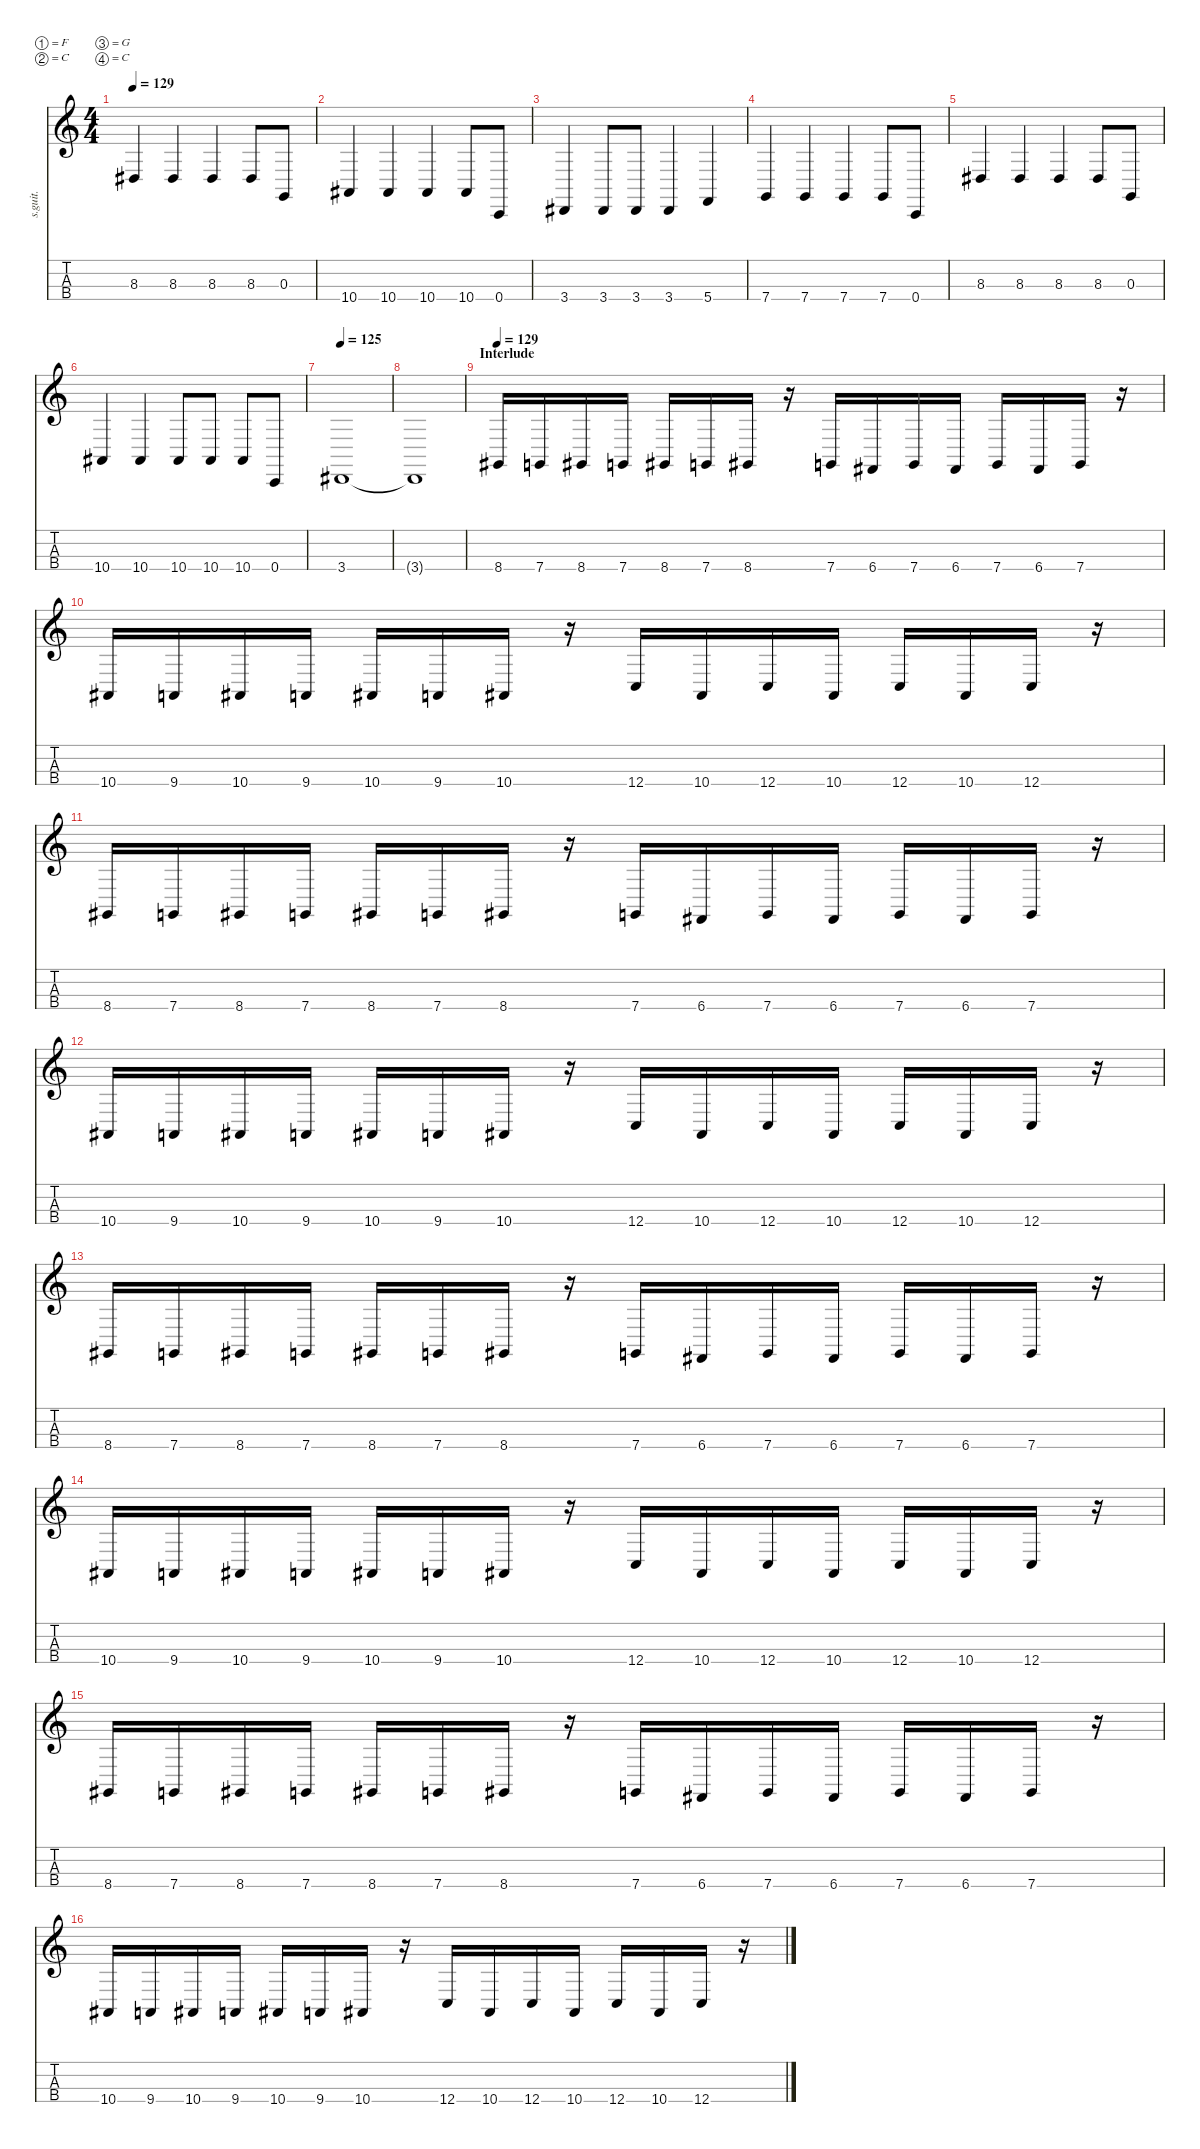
\defaultSystemsLayout 4
\hideDynamics
\bracketExtendMode nobrackets
\track ("Shavo Odadjian" "s.guit.") {instrument electricbasspick}
\staff {score tabs}
\tuning (F2 C2 G1 C1)
\ts (4 4)
\tempo 129
\clef g2
\ks c
8.3{acc #}.4{lyrics (0 "") lyrics (1 "") lyrics (2 "") lyrics (3 "") lyrics (4 "") dy f} 8.3{acc #}.4{lyrics (0 "") lyrics (1 "") lyrics (2 "") lyrics (3 "") lyrics (4 "")} 8.3{acc #}.4{lyrics (0 "") lyrics (1 "") lyrics (2 "") lyrics (3 "") lyrics (4 "")} 8.3{acc #}.8{lyrics (0 "") lyrics (1 "") lyrics (2 "") lyrics (3 "") lyrics (4 "")} 0.3.8{lyrics (0 "") lyrics (1 "") lyrics (2 "") lyrics (3 "") lyrics (4 "")} |
10.4{acc #}.4{lyrics (0 "") lyrics (1 "") lyrics (2 "") lyrics (3 "") lyrics (4 "")} 10.4{acc #}.4{lyrics (0 "") lyrics (1 "") lyrics (2 "") lyrics (3 "") lyrics (4 "")} 10.4{acc #}.4{lyrics (0 "") lyrics (1 "") lyrics (2 "") lyrics (3 "") lyrics (4 "")} 10.4{acc #}.8{lyrics (0 "") lyrics (1 "") lyrics (2 "") lyrics (3 "") lyrics (4 "")} 0.4.8{lyrics (0 "") lyrics (1 "") lyrics (2 "") lyrics (3 "") lyrics (4 "")} |
3.4{acc #}.4{lyrics (0 "") lyrics (1 "") lyrics (2 "") lyrics (3 "") lyrics (4 "")} 3.4{acc #}.8{lyrics (0 "") lyrics (1 "") lyrics (2 "") lyrics (3 "") lyrics (4 "")} 3.4{acc #}.8{lyrics (0 "") lyrics (1 "") lyrics (2 "") lyrics (3 "") lyrics (4 "")} 3.4{acc #}.4{lyrics (0 "") lyrics (1 "") lyrics (2 "") lyrics (3 "") lyrics (4 "")} 5.4.4{lyrics (0 "") lyrics (1 "") lyrics (2 "") lyrics (3 "") lyrics (4 "")} |
7.4.4{lyrics (0 "") lyrics (1 "") lyrics (2 "") lyrics (3 "") lyrics (4 "")} 7.4.4{lyrics (0 "") lyrics (1 "") lyrics (2 "") lyrics (3 "") lyrics (4 "")} 7.4.4{lyrics (0 "") lyrics (1 "") lyrics (2 "") lyrics (3 "") lyrics (4 "")} 7.4.8{lyrics (0 "") lyrics (1 "") lyrics (2 "") lyrics (3 "") lyrics (4 "")} 0.4.8{lyrics (0 "") lyrics (1 "") lyrics (2 "") lyrics (3 "") lyrics (4 "")} |
8.3{acc #}.4{lyrics (0 "") lyrics (1 "") lyrics (2 "") lyrics (3 "") lyrics (4 "")} 8.3{acc #}.4{lyrics (0 "") lyrics (1 "") lyrics (2 "") lyrics (3 "") lyrics (4 "")} 8.3{acc #}.4{lyrics (0 "") lyrics (1 "") lyrics (2 "") lyrics (3 "") lyrics (4 "")} 8.3{acc #}.8{lyrics (0 "") lyrics (1 "") lyrics (2 "") lyrics (3 "") lyrics (4 "")} 0.3.8{lyrics (0 "") lyrics (1 "") lyrics (2 "") lyrics (3 "") lyrics (4 "")} |
10.4{acc #}.4{lyrics (0 "") lyrics (1 "") lyrics (2 "") lyrics (3 "") lyrics (4 "")} 10.4{acc #}.4{lyrics (0 "") lyrics (1 "") lyrics (2 "") lyrics (3 "") lyrics (4 "")} 10.4{acc #}.8{lyrics (0 "") lyrics (1 "") lyrics (2 "") lyrics (3 "") lyrics (4 "")} 10.4{acc #}.8{lyrics (0 "") lyrics (1 "") lyrics (2 "") lyrics (3 "") lyrics (4 "")} 10.4{acc #}.8{lyrics (0 "") lyrics (1 "") lyrics (2 "") lyrics (3 "") lyrics (4 "")} 0.4.8{lyrics (0 "") lyrics (1 "") lyrics (2 "") lyrics (3 "") lyrics (4 "")} |
\tempo 125
3.4{acc #}.1{lyrics (0 "") lyrics (1 "") lyrics (2 "") lyrics (3 "") lyrics (4 "")} |
3.4{t acc #}.1{lyrics (0 "") lyrics (1 "") lyrics (2 "") lyrics (3 "") lyrics (4 "")} |
\section ("" "Interlude")
\tempo 129
8.4{acc #}.16{lyrics (0 "") lyrics (1 "") lyrics (2 "") lyrics (3 "") lyrics (4 "")} 7.4.16{lyrics (0 "") lyrics (1 "") lyrics (2 "") lyrics (3 "") lyrics (4 "")} 8.4{acc #}.16{lyrics (0 "") lyrics (1 "") lyrics (2 "") lyrics (3 "") lyrics (4 "")} 7.4.16{lyrics (0 "") lyrics (1 "") lyrics (2 "") lyrics (3 "") lyrics (4 "")} 8.4{acc #}.16{lyrics (0 "") lyrics (1 "") lyrics (2 "") lyrics (3 "") lyrics (4 "")} 7.4.16{lyrics (0 "") lyrics (1 "") lyrics (2 "") lyrics (3 "") lyrics (4 "")} 8.4{acc #}.16{lyrics (0 "") lyrics (1 "") lyrics (2 "") lyrics (3 "") lyrics (4 "")} r.16 7.4.16{lyrics (0 "") lyrics (1 "") lyrics (2 "") lyrics (3 "") lyrics (4 "")} 6.4{acc #}.16{lyrics (0 "") lyrics (1 "") lyrics (2 "") lyrics (3 "") lyrics (4 "")} 7.4.16{lyrics (0 "") lyrics (1 "") lyrics (2 "") lyrics (3 "") lyrics (4 "")} 6.4{acc #}.16{lyrics (0 "") lyrics (1 "") lyrics (2 "") lyrics (3 "") lyrics (4 "")} 7.4.16{lyrics (0 "") lyrics (1 "") lyrics (2 "") lyrics (3 "") lyrics (4 "")} 6.4{acc #}.16{lyrics (0 "") lyrics (1 "") lyrics (2 "") lyrics (3 "") lyrics (4 "")} 7.4.16{lyrics (0 "") lyrics (1 "") lyrics (2 "") lyrics (3 "") lyrics (4 "")} r.16 |
10.4{acc #}.16{lyrics (0 "") lyrics (1 "") lyrics (2 "") lyrics (3 "") lyrics (4 "")} 9.4.16{lyrics (0 "") lyrics (1 "") lyrics (2 "") lyrics (3 "") lyrics (4 "")} 10.4{acc #}.16{lyrics (0 "") lyrics (1 "") lyrics (2 "") lyrics (3 "") lyrics (4 "")} 9.4.16{lyrics (0 "") lyrics (1 "") lyrics (2 "") lyrics (3 "") lyrics (4 "")} 10.4{acc #}.16{lyrics (0 "") lyrics (1 "") lyrics (2 "") lyrics (3 "") lyrics (4 "")} 9.4.16{lyrics (0 "") lyrics (1 "") lyrics (2 "") lyrics (3 "") lyrics (4 "")} 10.4{acc #}.16{lyrics (0 "") lyrics (1 "") lyrics (2 "") lyrics (3 "") lyrics (4 "")} r.16 12.4.16{lyrics (0 "") lyrics (1 "") lyrics (2 "") lyrics (3 "") lyrics (4 "")} 10.4{acc #}.16{lyrics (0 "") lyrics (1 "") lyrics (2 "") lyrics (3 "") lyrics (4 "")} 12.4.16{lyrics (0 "") lyrics (1 "") lyrics (2 "") lyrics (3 "") lyrics (4 "")} 10.4{acc #}.16{lyrics (0 "") lyrics (1 "") lyrics (2 "") lyrics (3 "") lyrics (4 "")} 12.4.16{lyrics (0 "") lyrics (1 "") lyrics (2 "") lyrics (3 "") lyrics (4 "")} 10.4{acc #}.16{lyrics (0 "") lyrics (1 "") lyrics (2 "") lyrics (3 "") lyrics (4 "")} 12.4.16{lyrics (0 "") lyrics (1 "") lyrics (2 "") lyrics (3 "") lyrics (4 "")} r.16 |
8.4{acc #}.16{lyrics (0 "") lyrics (1 "") lyrics (2 "") lyrics (3 "") lyrics (4 "")} 7.4.16{lyrics (0 "") lyrics (1 "") lyrics (2 "") lyrics (3 "") lyrics (4 "")} 8.4{acc #}.16{lyrics (0 "") lyrics (1 "") lyrics (2 "") lyrics (3 "") lyrics (4 "")} 7.4.16{lyrics (0 "") lyrics (1 "") lyrics (2 "") lyrics (3 "") lyrics (4 "")} 8.4{acc #}.16{lyrics (0 "") lyrics (1 "") lyrics (2 "") lyrics (3 "") lyrics (4 "")} 7.4.16{lyrics (0 "") lyrics (1 "") lyrics (2 "") lyrics (3 "") lyrics (4 "")} 8.4{acc #}.16{lyrics (0 "") lyrics (1 "") lyrics (2 "") lyrics (3 "") lyrics (4 "")} r.16 7.4.16{lyrics (0 "") lyrics (1 "") lyrics (2 "") lyrics (3 "") lyrics (4 "")} 6.4{acc #}.16{lyrics (0 "") lyrics (1 "") lyrics (2 "") lyrics (3 "") lyrics (4 "")} 7.4.16{lyrics (0 "") lyrics (1 "") lyrics (2 "") lyrics (3 "") lyrics (4 "")} 6.4{acc #}.16{lyrics (0 "") lyrics (1 "") lyrics (2 "") lyrics (3 "") lyrics (4 "")} 7.4.16{lyrics (0 "") lyrics (1 "") lyrics (2 "") lyrics (3 "") lyrics (4 "")} 6.4{acc #}.16{lyrics (0 "") lyrics (1 "") lyrics (2 "") lyrics (3 "") lyrics (4 "")} 7.4.16{lyrics (0 "") lyrics (1 "") lyrics (2 "") lyrics (3 "") lyrics (4 "")} r.16 |
10.4{acc #}.16{lyrics (0 "") lyrics (1 "") lyrics (2 "") lyrics (3 "") lyrics (4 "")} 9.4.16{lyrics (0 "") lyrics (1 "") lyrics (2 "") lyrics (3 "") lyrics (4 "")} 10.4{acc #}.16{lyrics (0 "") lyrics (1 "") lyrics (2 "") lyrics (3 "") lyrics (4 "")} 9.4.16{lyrics (0 "") lyrics (1 "") lyrics (2 "") lyrics (3 "") lyrics (4 "")} 10.4{acc #}.16{lyrics (0 "") lyrics (1 "") lyrics (2 "") lyrics (3 "") lyrics (4 "")} 9.4.16{lyrics (0 "") lyrics (1 "") lyrics (2 "") lyrics (3 "") lyrics (4 "")} 10.4{acc #}.16{lyrics (0 "") lyrics (1 "") lyrics (2 "") lyrics (3 "") lyrics (4 "")} r.16 12.4.16{lyrics (0 "") lyrics (1 "") lyrics (2 "") lyrics (3 "") lyrics (4 "")} 10.4{acc #}.16{lyrics (0 "") lyrics (1 "") lyrics (2 "") lyrics (3 "") lyrics (4 "")} 12.4.16{lyrics (0 "") lyrics (1 "") lyrics (2 "") lyrics (3 "") lyrics (4 "")} 10.4{acc #}.16{lyrics (0 "") lyrics (1 "") lyrics (2 "") lyrics (3 "") lyrics (4 "")} 12.4.16{lyrics (0 "") lyrics (1 "") lyrics (2 "") lyrics (3 "") lyrics (4 "")} 10.4{acc #}.16{lyrics (0 "") lyrics (1 "") lyrics (2 "") lyrics (3 "") lyrics (4 "")} 12.4.16{lyrics (0 "") lyrics (1 "") lyrics (2 "") lyrics (3 "") lyrics (4 "")} r.16 |
8.4{acc #}.16{lyrics (0 "") lyrics (1 "") lyrics (2 "") lyrics (3 "") lyrics (4 "")} 7.4.16{lyrics (0 "") lyrics (1 "") lyrics (2 "") lyrics (3 "") lyrics (4 "")} 8.4{acc #}.16{lyrics (0 "") lyrics (1 "") lyrics (2 "") lyrics (3 "") lyrics (4 "")} 7.4.16{lyrics (0 "") lyrics (1 "") lyrics (2 "") lyrics (3 "") lyrics (4 "")} 8.4{acc #}.16{lyrics (0 "") lyrics (1 "") lyrics (2 "") lyrics (3 "") lyrics (4 "")} 7.4.16{lyrics (0 "") lyrics (1 "") lyrics (2 "") lyrics (3 "") lyrics (4 "")} 8.4{acc #}.16{lyrics (0 "") lyrics (1 "") lyrics (2 "") lyrics (3 "") lyrics (4 "")} r.16 7.4.16{lyrics (0 "") lyrics (1 "") lyrics (2 "") lyrics (3 "") lyrics (4 "")} 6.4{acc #}.16{lyrics (0 "") lyrics (1 "") lyrics (2 "") lyrics (3 "") lyrics (4 "")} 7.4.16{lyrics (0 "") lyrics (1 "") lyrics (2 "") lyrics (3 "") lyrics (4 "")} 6.4{acc #}.16{lyrics (0 "") lyrics (1 "") lyrics (2 "") lyrics (3 "") lyrics (4 "")} 7.4.16{lyrics (0 "") lyrics (1 "") lyrics (2 "") lyrics (3 "") lyrics (4 "")} 6.4{acc #}.16{lyrics (0 "") lyrics (1 "") lyrics (2 "") lyrics (3 "") lyrics (4 "")} 7.4.16{lyrics (0 "") lyrics (1 "") lyrics (2 "") lyrics (3 "") lyrics (4 "")} r.16 |
10.4{acc #}.16{lyrics (0 "") lyrics (1 "") lyrics (2 "") lyrics (3 "") lyrics (4 "")} 9.4.16{lyrics (0 "") lyrics (1 "") lyrics (2 "") lyrics (3 "") lyrics (4 "")} 10.4{acc #}.16{lyrics (0 "") lyrics (1 "") lyrics (2 "") lyrics (3 "") lyrics (4 "")} 9.4.16{lyrics (0 "") lyrics (1 "") lyrics (2 "") lyrics (3 "") lyrics (4 "")} 10.4{acc #}.16{lyrics (0 "") lyrics (1 "") lyrics (2 "") lyrics (3 "") lyrics (4 "")} 9.4.16{lyrics (0 "") lyrics (1 "") lyrics (2 "") lyrics (3 "") lyrics (4 "")} 10.4{acc #}.16{lyrics (0 "") lyrics (1 "") lyrics (2 "") lyrics (3 "") lyrics (4 "")} r.16 12.4.16{lyrics (0 "") lyrics (1 "") lyrics (2 "") lyrics (3 "") lyrics (4 "")} 10.4{acc #}.16{lyrics (0 "") lyrics (1 "") lyrics (2 "") lyrics (3 "") lyrics (4 "")} 12.4.16{lyrics (0 "") lyrics (1 "") lyrics (2 "") lyrics (3 "") lyrics (4 "")} 10.4{acc #}.16{lyrics (0 "") lyrics (1 "") lyrics (2 "") lyrics (3 "") lyrics (4 "")} 12.4.16{lyrics (0 "") lyrics (1 "") lyrics (2 "") lyrics (3 "") lyrics (4 "")} 10.4{acc #}.16{lyrics (0 "") lyrics (1 "") lyrics (2 "") lyrics (3 "") lyrics (4 "")} 12.4.16{lyrics (0 "") lyrics (1 "") lyrics (2 "") lyrics (3 "") lyrics (4 "")} r.16 |
8.4{acc #}.16{lyrics (0 "") lyrics (1 "") lyrics (2 "") lyrics (3 "") lyrics (4 "")} 7.4.16{lyrics (0 "") lyrics (1 "") lyrics (2 "") lyrics (3 "") lyrics (4 "")} 8.4{acc #}.16{lyrics (0 "") lyrics (1 "") lyrics (2 "") lyrics (3 "") lyrics (4 "")} 7.4.16{lyrics (0 "") lyrics (1 "") lyrics (2 "") lyrics (3 "") lyrics (4 "")} 8.4{acc #}.16{lyrics (0 "") lyrics (1 "") lyrics (2 "") lyrics (3 "") lyrics (4 "")} 7.4.16{lyrics (0 "") lyrics (1 "") lyrics (2 "") lyrics (3 "") lyrics (4 "")} 8.4{acc #}.16{lyrics (0 "") lyrics (1 "") lyrics (2 "") lyrics (3 "") lyrics (4 "")} r.16 7.4.16{lyrics (0 "") lyrics (1 "") lyrics (2 "") lyrics (3 "") lyrics (4 "")} 6.4{acc #}.16{lyrics (0 "") lyrics (1 "") lyrics (2 "") lyrics (3 "") lyrics (4 "")} 7.4.16{lyrics (0 "") lyrics (1 "") lyrics (2 "") lyrics (3 "") lyrics (4 "")} 6.4{acc #}.16{lyrics (0 "") lyrics (1 "") lyrics (2 "") lyrics (3 "") lyrics (4 "")} 7.4.16{lyrics (0 "") lyrics (1 "") lyrics (2 "") lyrics (3 "") lyrics (4 "")} 6.4{acc #}.16{lyrics (0 "") lyrics (1 "") lyrics (2 "") lyrics (3 "") lyrics (4 "")} 7.4.16{lyrics (0 "") lyrics (1 "") lyrics (2 "") lyrics (3 "") lyrics (4 "")} r.16 |
10.4{acc #}.16{lyrics (0 "") lyrics (1 "") lyrics (2 "") lyrics (3 "") lyrics (4 "")} 9.4.16{lyrics (0 "") lyrics (1 "") lyrics (2 "") lyrics (3 "") lyrics (4 "")} 10.4{acc #}.16{lyrics (0 "") lyrics (1 "") lyrics (2 "") lyrics (3 "") lyrics (4 "")} 9.4.16{lyrics (0 "") lyrics (1 "") lyrics (2 "") lyrics (3 "") lyrics (4 "")} 10.4{acc #}.16{lyrics (0 "") lyrics (1 "") lyrics (2 "") lyrics (3 "") lyrics (4 "")} 9.4.16{lyrics (0 "") lyrics (1 "") lyrics (2 "") lyrics (3 "") lyrics (4 "")} 10.4{acc #}.16{lyrics (0 "") lyrics (1 "") lyrics (2 "") lyrics (3 "") lyrics (4 "")} r.16 12.4.16{lyrics (0 "") lyrics (1 "") lyrics (2 "") lyrics (3 "") lyrics (4 "")} 10.4{acc #}.16{lyrics (0 "") lyrics (1 "") lyrics (2 "") lyrics (3 "") lyrics (4 "")} 12.4.16{lyrics (0 "") lyrics (1 "") lyrics (2 "") lyrics (3 "") lyrics (4 "")} 10.4{acc #}.16{lyrics (0 "") lyrics (1 "") lyrics (2 "") lyrics (3 "") lyrics (4 "")} 12.4.16{lyrics (0 "") lyrics (1 "") lyrics (2 "") lyrics (3 "") lyrics (4 "")} 10.4{acc #}.16{lyrics (0 "") lyrics (1 "") lyrics (2 "") lyrics (3 "") lyrics (4 "")} 12.4.16{lyrics (0 "") lyrics (1 "") lyrics (2 "") lyrics (3 "") lyrics (4 "")} r.16
